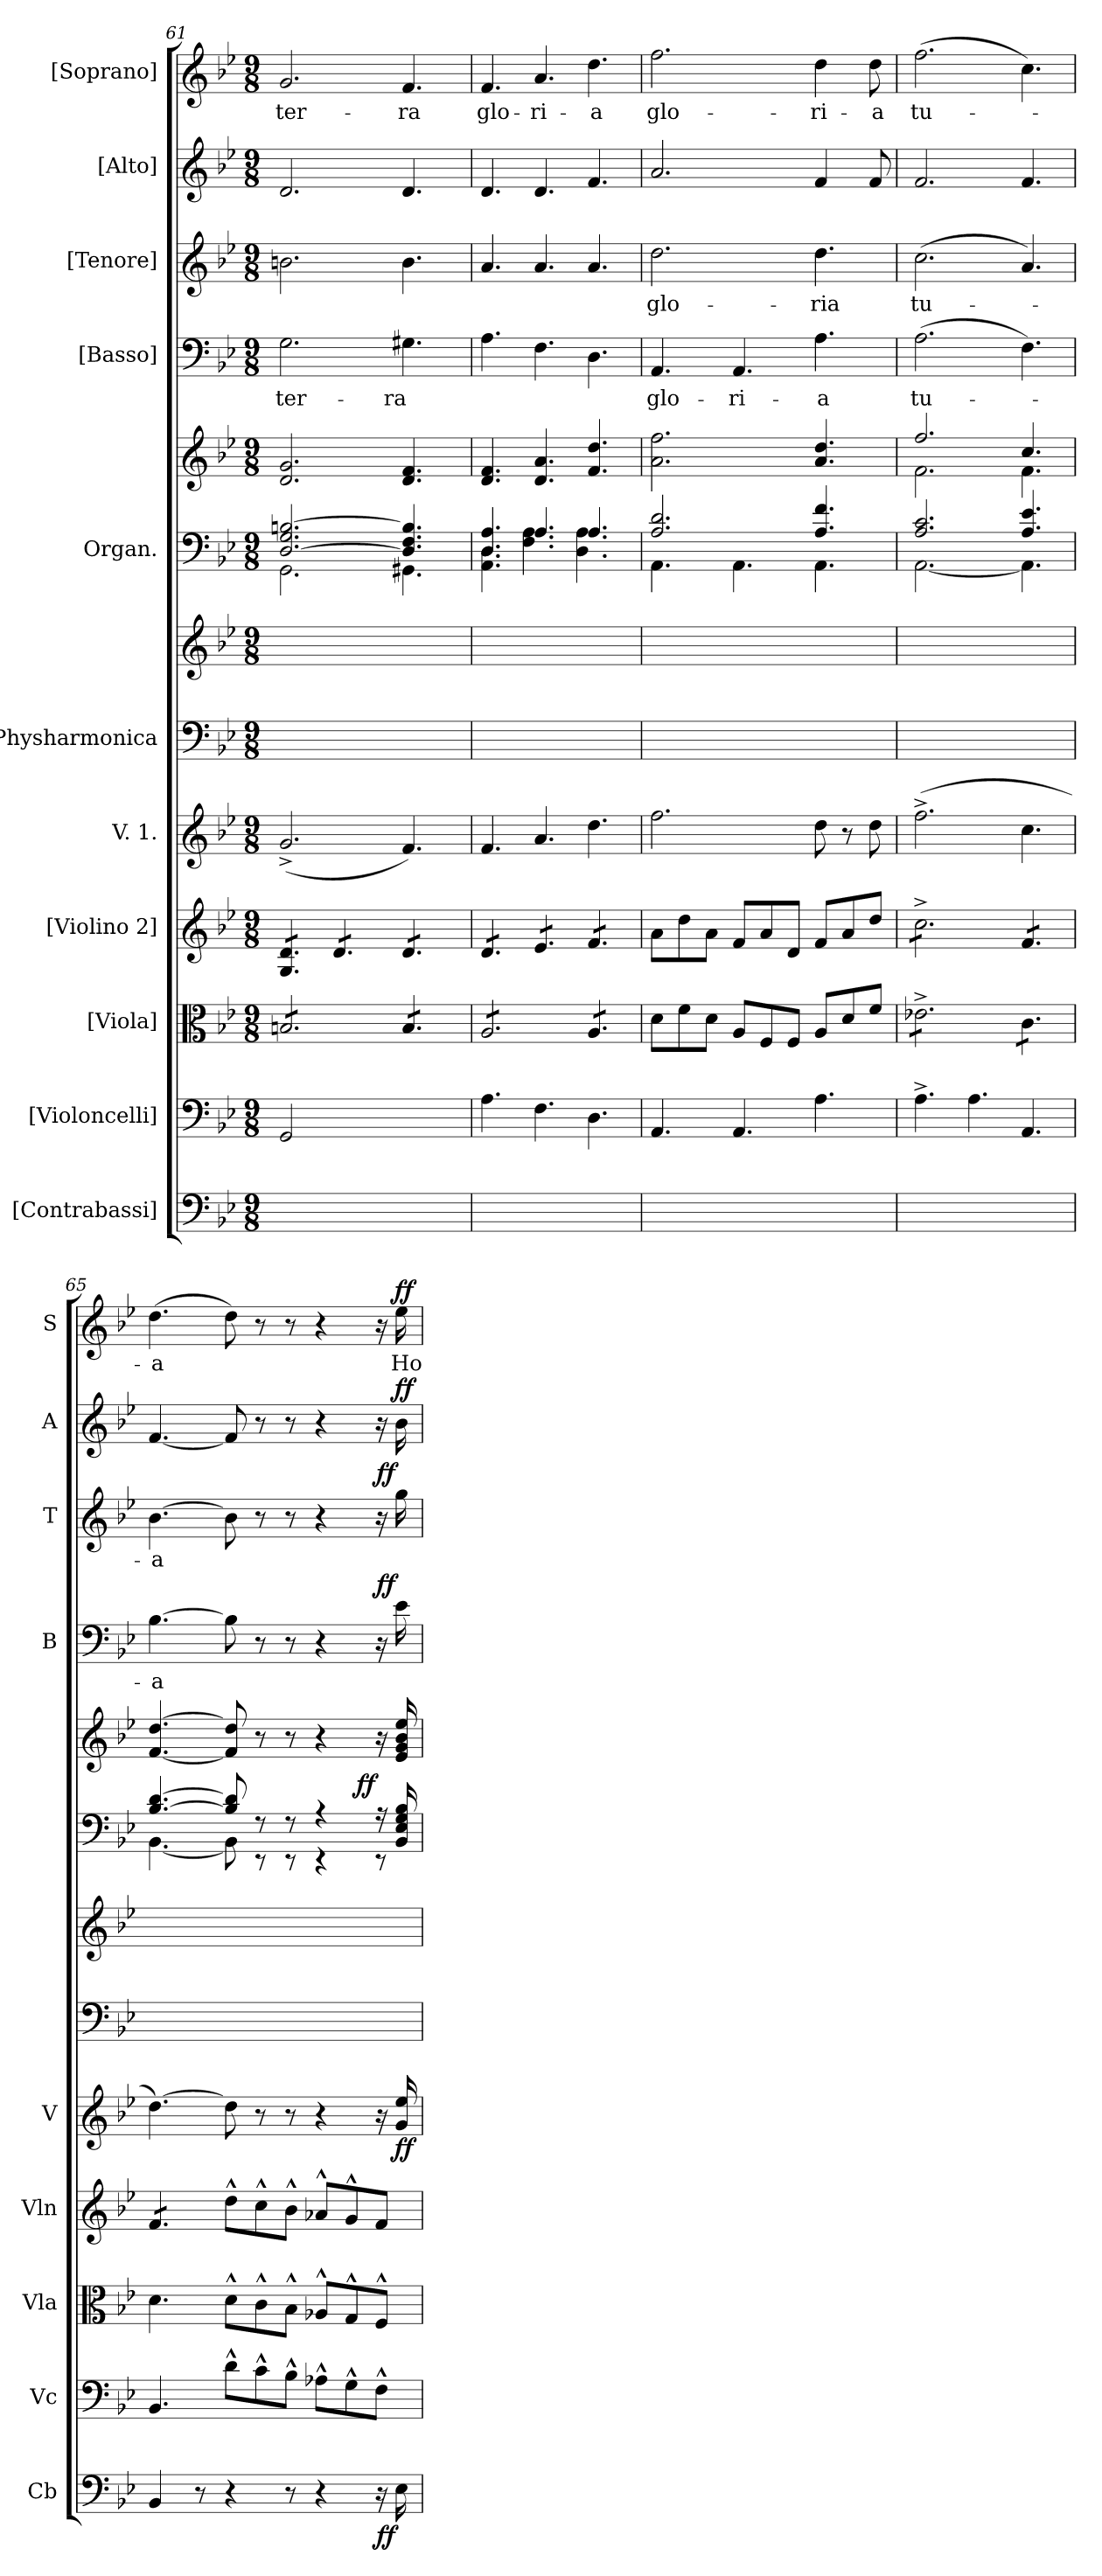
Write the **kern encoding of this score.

**kern	**dynam	**kern	**kern	**kern	**kern	**dynam	**kern	**kern	**kern	**kern	**dynam	**kern	**text	**dynam	**kern	**text	**dynam	**kern	**dynam	**kern	**text	**dynam
*part11	*part11	*part10	*part9	*part8	*part7	*part7	*part6	*part6	*part5	*part5	*part5	*part4	*part4	*part4	*part3	*part3	*part3	*part2	*part2	*part1	*part1	*part1
*staff13	*staff13	*staff12	*staff11	*staff10	*staff9	*staff9	*staff8	*staff7	*staff6	*staff5	*staff5/6	*staff4	*staff4	*staff4	*staff3	*staff3	*staff3	*staff2	*staff2	*staff1	*staff1	*staff1
*I"[Contrabassi]	*	*I"[Violoncelli]	*I"[Viola]	*I"[Violino 2]	*I"V. 1.	*	*I"Physharmonica	*	*I"Organ.	*	*	*I"[Basso]	*	*	*I"[Tenore]	*	*	*I"[Alto]	*	*I"[Soprano]	*	*
*I'Cb	*	*I'Vc	*I'Vla	*I'Vln	*I'V	*	*	*	*	*	*	*I'B	*	*	*I'T	*	*	*I'A	*	*I'S	*	*
*clefF4	*	*clefF4	*clefC3	*clefG2	*clefG2	*	*clefF4	*clefG2	*clefF4	*clefG2	*	*clefF4	*	*	*clefG2	*	*	*clefG2	*	*clefG2	*	*
*	*	*	*	*	*	*	*	*	*	*	*	*	*	*	*ITrd7c12	*	*	*	*	*	*	*
*k[b-e-]	*	*k[b-e-]	*k[b-e-]	*k[b-e-]	*k[b-e-]	*	*k[b-e-]	*k[b-e-]	*k[b-e-]	*k[b-e-]	*	*k[b-e-]	*	*	*k[b-e-]	*	*	*k[b-e-]	*	*k[b-e-]	*	*
*B-:	*	*B-:	*B-:	*B-:	*B-:	*	*B-:	*B-:	*B-:	*B-:	*	*B-:	*	*	*B-:	*	*	*B-:	*	*B-:	*	*
*M9/8	*	*M9/8	*M9/8	*M9/8	*M9/8	*	*M9/8	*M9/8	*M9/8	*M9/8	*	*M9/8	*	*	*M9/8	*	*	*M9/8	*	*M9/8	*	*
=61	=61	=61	=61	=61	=61	=61	=61	=61	=61	=61	=61	=61	=61	=61	=61	=61	=61	=61	=61	=61	=61	=61
*	*	*	*	*	*	*	*	*	*^	*	*	*	*	*	*	*	*	*	*	*	*	*
!	!	!	!	!	!	!	!	!	!	!	!	!	!	!LO:LY:color=grey	!	!	!	!	!	!	!	!	!
*	*	*	*tremolo	*	*	*	*	*	*	*	*	*	*	*	*	*	*	*	*	*	*	*	*
*	*	*	*	*tremolo	*	*	*	*	*	*	*	*	*	*	*	*	*	*	*	*	*	*	*
2GG/yy	.	2GG/	8Bn/L	8G/ 8d/L	(2.g^/	.	8%9ryy	8%9ryy	[2.D/ 2.G/ [2.Bn/	2.GG\	2.d/ 2.g/	.	2.G\	ter-	.	2.Bn\	.	.	2.d/	.	2.g/	ter-	.
.	.	.	8Bn/	8G/ 8d/	.	.	.	.	.	.	.	.	.	.	.	.	.	.	.	.	.	.	.
.	.	.	8Bn/	8G/ 8d/J	.	.	.	.	.	.	.	.	.	.	.	.	.	.	.	.	.	.	.
.	.	.	8Bn/	8d/L	.	.	.	.	.	.	.	.	.	.	.	.	.	.	.	.	.	.	.
2ryy	.	2ryy	8Bn/	8d/	.	.	.	.	.	.	.	.	.	.	.	.	.	.	.	.	.	.	.
.	.	.	8Bn/J	8d/J	.	.	.	.	.	.	.	.	.	.	.	.	.	.	.	.	.	.	.
!	!	!	!	!	!	!	!	!	!	!	!	!	!	!LO:LY:color=grey	!	!	!	!	!	!	!	!	!
.	.	.	8B/L	8d/L	4.f/)	.	.	.	4.D]/ 4.F/ 4.B]/	4.GG#X\	4.d/ 4.f/	.	4.G#X\	-ra	.	4.B\	.	.	4.d/	.	4.f/	-ra	.
.	.	.	8B/	8d/	.	.	.	.	.	.	.	.	.	.	.	.	.	.	.	.	.	.	.
8ryy	.	8ryy	8B/J	8d/J	.	.	.	.	.	.	.	.	.	.	.	.	.	.	.	.	.	.	.
=62	=62	=62	=62	=62	=62	=62	=62	=62	=62	=62	=62	=62	=62	=62	=62	=62	=62	=62	=62	=62	=62	=62	=62
4.A\yy	.	4.A\	8A/L	8d/L	4.f/	.	8%9ryy	8%9ryy	4.D/ 4.A/	4.AA\ 4.D\	4.d/ 4.f/	.	4.A\	.	.	4.A/	.	.	4.d/	.	4.f/	glo-	.
.	.	.	8A/	8d/	.	.	.	.	.	.	.	.	.	.	.	.	.	.	.	.	.	.	.
.	.	.	8A/	8d/J	.	.	.	.	.	.	.	.	.	.	.	.	.	.	.	.	.	.	.
4.F\yy	.	4.F\	8A/	8e-/L	4.a/	.	.	.	4.A/	4.F\ 4.A\	4.d/ 4.a/	.	4.F\	.	.	4.A/	.	.	4.d/	.	4.a/	-ri-	.
.	.	.	8A/	8e-/	.	.	.	.	.	.	.	.	.	.	.	.	.	.	.	.	.	.	.
.	.	.	8A/J	8e-/J	.	.	.	.	.	.	.	.	.	.	.	.	.	.	.	.	.	.	.
4.D\yy	.	4.D\	8A/L	8f/L	4.dd\	.	.	.	4.A/	4.D\ 4.A\	4.f/ 4.dd/	.	4.D\	.	.	4.A/	.	.	4.f/	.	4.dd\	-a	.
.	.	.	8A/	8f/	.	.	.	.	.	.	.	.	.	.	.	.	.	.	.	.	.	.	.
.	.	.	8A/J	8f/J	.	.	.	.	.	.	.	.	.	.	.	.	.	.	.	.	.	.	.
*	*	*	*	*Xtremolo	*	*	*	*	*	*	*	*	*	*	*	*	*	*	*	*	*	*	*
*	*	*	*Xtremolo	*	*	*	*	*	*	*	*	*	*	*	*	*	*	*	*	*	*	*	*
=63	=63	=63	=63	=63	=63	=63	=63	=63	=63	=63	=63	=63	=63	=63	=63	=63	=63	=63	=63	=63	=63	=63	=63
4.AA/yy	.	4.AA/	8d\L	8a\L	2.ff\	.	8%9ryy	8%9ryy	2.A/ 2.d/	4.AA\	2.a\ 2.ff\	.	4.AA/	glo-	.	2.d\	glo-	.	2.a/	.	2.ff\	glo-	.
.	.	.	8f\	8dd\	.	.	.	.	.	.	.	.	.	.	.	.	.	.	.	.	.	.	.
.	.	.	8d\J	8a\J	.	.	.	.	.	.	.	.	.	.	.	.	.	.	.	.	.	.	.
4.AA/yy	.	4.AA/	8A/L	8f/L	.	.	.	.	.	4.AA\	.	.	4.AA/	-ri-	.	.	.	.	.	.	.	.	.
.	.	.	8F/	8a/	.	.	.	.	.	.	.	.	.	.	.	.	.	.	.	.	.	.	.
.	.	.	8F/J	8d/J	.	.	.	.	.	.	.	.	.	.	.	.	.	.	.	.	.	.	.
4.A\yy	.	4.A\	8A/L	8f/L	8dd\	.	.	.	4.A/ 4.f/	4.AA\	4.a/ 4.dd/	.	4.A\	-a	.	4.d\	-ria	.	4f/	.	4dd\	-ri-	.
.	.	.	8d/	8a/	8r	.	.	.	.	.	.	.	.	.	.	.	.	.	.	.	.	.	.
.	.	.	8f/J	8dd/J	8dd\	.	.	.	.	.	.	.	.	.	.	.	.	.	8f/	.	8dd\	-a	.
=64	=64	=64	=64	=64	=64	=64	=64	=64	=64	=64	=64	=64	=64	=64	=64	=64	=64	=64	=64	=64	=64	=64	=64
*	*	*	*	*	*	*	*	*	*	*	*^	*	*	*	*	*	*	*	*	*	*	*	*
*	*	*	*tremolo	*	*	*	*	*	*	*	*	*	*	*	*	*	*	*	*	*	*	*	*	*
*	*	*	*	*tremolo	*	*	*	*	*	*	*	*	*	*	*	*	*	*	*	*	*	*	*	*
4.A^\yy	.	4.A^\	8e-X^\L	8cc^\L	(2.ff^\	.	8%9ryy	8%9ryy	2.A/ 2.c/	[2.AA\	2.ff/	2.f\	.	(2.A\	tu-	.	(>2.c\	tu-	.	2.f/	.	(2.ff\	tu-	.
.	.	.	8e-X^\	8cc^\	.	.	.	.	.	.	.	.	.	.	.	.	.	.	.	.	.	.	.	.
.	.	.	8e-X^\	8cc^\	.	.	.	.	.	.	.	.	.	.	.	.	.	.	.	.	.	.	.	.
4.A\yy	.	4.A\	8e-X^\	8cc^\	.	.	.	.	.	.	.	.	.	.	.	.	.	.	.	.	.	.	.	.
.	.	.	8e-X^\	8cc^\	.	.	.	.	.	.	.	.	.	.	.	.	.	.	.	.	.	.	.	.
.	.	.	8e-X^\J	8cc^\J	.	.	.	.	.	.	.	.	.	.	.	.	.	.	.	.	.	.	.	.
4.AA/yy	.	4.AA/	8c\L	8f/L	4.cc\	.	.	.	4.A/ 4.e-/	4.AA\]	4.cc/	4.f\	.	4.F\)	.	.	4.A/)	.	.	4.f/	.	4.cc\)	.	.
.	.	.	8c\	8f/	.	.	.	.	.	.	.	.	.	.	.	.	.	.	.	.	.	.	.	.
.	.	.	8c\J	8f/J	.	.	.	.	.	.	.	.	.	.	.	.	.	.	.	.	.	.	.	.
*	*	*	*Xtremolo	*	*	*	*	*	*	*	*	*	*	*	*	*	*	*	*	*	*	*	*	*
*	*	*	*	*	*	*	*	*	*	*	*v	*v	*	*	*	*	*	*	*	*	*	*	*	*
=65	=65	=65	=65	=65	=65	=65	=65	=65	=65	=65	=65	=65	=65	=65	=65	=65	=65	=65	=65	=65	=65	=65	=65
4BB-/	.	4.BB-/	4.d\	8f/L	[4.dd\)	.	8%9ryy	8%9ryy	[4.B-/ [4.d/	[4.BB-\	[4.f/ [4.dd/	.	[4.B-\	-a	.	[4.B-\	-a	.	[4.f/	.	(4.dd\	-a	.
.	.	.	.	8f/	.	.	.	.	.	.	.	.	.	.	.	.	.	.	.	.	.	.	.
8r	.	.	.	8f/J	.	.	.	.	.	.	.	.	.	.	.	.	.	.	.	.	.	.	.
*	*	*	*	*Xtremolo	*	*	*	*	*	*	*	*	*	*	*	*	*	*	*	*	*	*	*
4r	.	8d^^\L	8d^^\L	8dd^^\L	8dd\]	.	.	.	8B-]/ 8d]/	8BB-\]	8f]/ 8dd]/	.	8B-\]	.	.	8B-\]	.	.	8f/]	.	8dd\)	.	.
.	.	8c^^\	8c^^\	8cc^^\	8r	.	.	.	8r	8rEE	8r	.	8r	.	.	8r	.	.	8r	.	8r	.	.
8r	.	8B-^^\J	8B-^^\J	8b-^^\J	8r	.	.	.	8r	8rEE	8r	.	8r	.	.	8r	.	.	8r	.	8r	.	.
4r	.	8A-X^^\L	8A-X^^/L	8a-X^^/L	4r	.	.	.	4r	4rEE	4r	.	4r	.	.	4r	.	.	4r	.	4r	.	.
.	.	8G^^\	8G^^/	8g^^/	.	.	.	.	.	.	.	.	.	.	.	.	.	.	.	.	.	.	.
!	!	!	!	!	!	!	!	!	!	!	!	!LO:DY:rj	!	!	!	!	!	!	!	!	!	!	!
16r	.	8F^^\J	8F^^/J	8f/J	16r	.	.	.	16r	8rEE	16r	ff	16r	.	.	16r	.	.	16r	.	16r	.	.
!	!LO:DY:b:rj	!	!	!	!	!LO:DY:b	!	!	!	!	!	!	!	!	!LO:DY:a:rj	!	!	!LO:DY:a:rj	!	!LO:DY:a	!	!LO:LY:color=grey	!LO:DY:a
16E-\	ff	.	.	.	16g/ 16ee-/	ff	.	.	16BB-/ 16E-/ 16G/ 16B-/	.	16e-/ 16g/ 16b-/ 16ee-/	.	16e-\	.	ff	16g\	.	ff	16b-\	ff	16ee-\	Ho-	ff
*	*	*	*	*	*	*	*	*	*v	*v	*	*	*	*	*	*	*	*	*	*	*	*	*
=	=	=	=	=	=	=	=	=	=	=	=	=	=	=	=	=	=	=	=	=	=	=
*-	*-	*-	*-	*-	*-	*-	*-	*-	*-	*-	*-	*-	*-	*-	*-	*-	*-	*-	*-	*-	*-	*-
